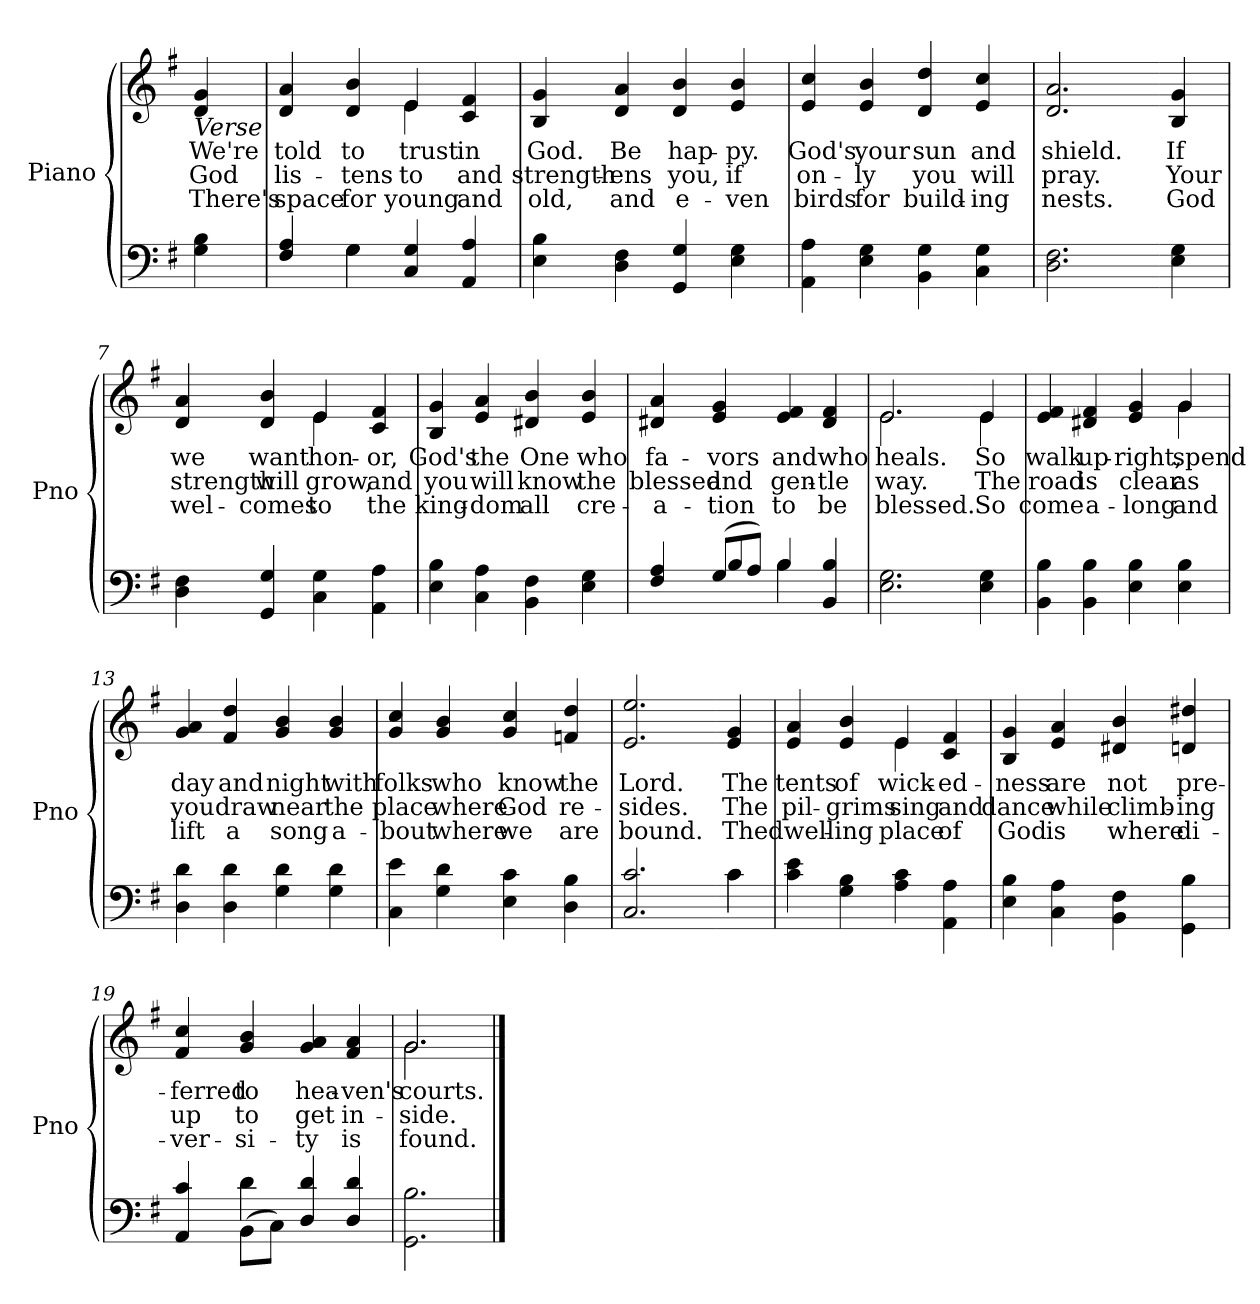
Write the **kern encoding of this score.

**kern	**kern	**text	**text	**text
*part2	*part1	*part1	*part1	*part1
*staff2	*staff1	*staff1	*staff1	*staff1
*I"Piano	*I"Piano	*	*	*
*I'Pno	*I'Pno	*	*	*
*clefF4	*clefG2	*	*	*
*k[f#]	*k[f#]	*	*	*
=1	=1	=1	=1	=1
!	!LO:TX:b:i:t=Verse	!	!	!
!	!	!LO:LY:b	!LO:LY:b	!LO:LY:b
4G\ 4B\	4d/ 4g/	We're	God	There's
=2	=2	=2	=2	=2
*^	*	*	*	*
!	!	!	!LO:LY:b	!LO:LY:b	!LO:LY:b
*	*	*^	*	*	*
4F#/ 4A/	4ryy	4d/ 4a/	2ryy	told	lis-	space
!	!	!	!	!LO:LY:b	!LO:LY:b	!LO:LY:b
4G\	4G\	4d/ 4b/	.	to	-tens	for
!	!	!	!	!LO:LY:b	!LO:LY:b	!LO:LY:b
4C/ 4G/	2ryy	4e/	4e\	trust	to	young
!	!	!	!	!LO:LY:b	!LO:LY:b	!LO:LY:b
4AA/ 4A/	.	4c/ 4f#/	4ryy	in	and	and
*v	*v	*	*	*	*	*
=3	=3	=3	=3	=3	=3
!	!	!	!LO:LY:b	!LO:LY:b	!LO:LY:b
*	*v	*v	*	*	*
4E\ 4B\	4B/ 4g/	God.	strength-	old,
!	!	!LO:LY:b	!LO:LY:b	!LO:LY:b
4D\ 4F#\	4d/ 4a/	Be	-ens	and
!	!	!LO:LY:b	!LO:LY:b	!LO:LY:b
4GG/ 4G/	4d/ 4b/	hap-	you,	e-
!	!	!LO:LY:b	!LO:LY:b	!LO:LY:b
4E\ 4G\	4e/ 4b/	-py.	if	-ven
=4	=4	=4	=4	=4
!	!	!LO:LY:b	!LO:LY:b	!LO:LY:b
4AA\ 4A\	4e/ 4cc/	God's	on-	birds
!	!	!LO:LY:b	!LO:LY:b	!LO:LY:b
4E\ 4G\	4e/ 4b/	your	-ly	for
!	!	!LO:LY:b	!LO:LY:b	!LO:LY:b
4BB\ 4G\	4d/ 4dd/	sun	you	build-
!	!	!LO:LY:b	!LO:LY:b	!LO:LY:b
4C\ 4G\	4e/ 4cc/	and	will	-ing
=5	=5	=5	=5	=5
!	!	!LO:LY:b	!LO:LY:b	!LO:LY:b
2.D\ 2.F#\	2.d/ 2.a/	shield.	pray.	nests.
!!LO:LB:g=z
=6-	=6-	=6-	=6-	=6-
!	!	!LO:LY:b	!LO:LY:b	!LO:LY:b
4E\ 4G\	4B/ 4g/	If	Your	God
=7	=7	=7	=7	=7
!	!	!LO:LY:b	!LO:LY:b	!LO:LY:b
*	*^	*	*	*
4D\ 4F#\	4d/ 4a/	2ryy	we	strength	wel-
!	!	!	!LO:LY:b	!LO:LY:b	!LO:LY:b
4GG/ 4G/	4d/ 4b/	.	want	will	-comes
!	!	!	!LO:LY:b	!LO:LY:b	!LO:LY:b
4C\ 4G\	4e/	4e\	hon-	grow,	to
!	!	!	!LO:LY:b	!LO:LY:b	!LO:LY:b
4AA\ 4A\	4c/ 4f#/	4ryy	-or,	and	the
=8	=8	=8	=8	=8	=8
!	!	!	!LO:LY:b	!LO:LY:b	!LO:LY:b
*	*v	*v	*	*	*
4E\ 4B\	4B/ 4g/	God's	you	king-
!	!	!LO:LY:b	!LO:LY:b	!LO:LY:b
4C\ 4A\	4e/ 4a/	the	will	-dom
!	!	!LO:LY:b	!LO:LY:b	!LO:LY:b
4BB\ 4F#\	4d#X/ 4b/	One	know	all
!	!	!LO:LY:b	!LO:LY:b	!LO:LY:b
4E\ 4G\	4e/ 4b/	who	the	cre-
=9	=9	=9	=9	=9
*^	*	*	*	*
!	!	!	!LO:LY:b	!LO:LY:b	!LO:LY:b
4F#/ 4A/	4ryy	4d#X/ 4a/	fa-	blessed	-a-
!	!	!	!LO:LY:b	!LO:LY:b	!LO:LY:b
(<8G/L	4B/	4e/ 4g/	-vors	and	-tion
8A/J)	.	.	.	.	.
!	!	!	!LO:LY:b	!LO:LY:b	!LO:LY:b
4B/	4B\	4e/ 4f#/	and	gen-	to
!	!	!	!LO:LY:b	!LO:LY:b	!LO:LY:b
4BB/ 4B/	4ryy	4d#/ 4f#/	who	-tle	be
=10	=10	=10	=10	=10	=10
!	!	!	!LO:LY:b	!LO:LY:b	!LO:LY:b
*v	*v	*^	*	*	*
2.E\ 2.G\	2.e/	2.e\	heals.	way.	blessed.
!!LO:LB:g=z	!!
=11-	=11-	=11-	=11-	=11-	=11-
!	!	!	!LO:LY:b	!LO:LY:b	!LO:LY:b
4E\ 4G\	4e/	4e\	So	The	So
=12	=12	=12	=12	=12	=12
!	!	!	!LO:LY:b	!LO:LY:b	!LO:LY:b
4BB\ 4B\	4e/ 4f#/	2.ryy	walk	road	come
!	!	!	!LO:LY:b	!LO:LY:b	!LO:LY:b
4BB\ 4B\	4d#X/ 4f#/	.	up-	is	a-
!	!	!	!LO:LY:b	!LO:LY:b	!LO:LY:b
4E\ 4B\	4e/ 4g/	.	-right,	clear	-long
!	!	!	!LO:LY:b	!LO:LY:b	!LO:LY:b
4E\ 4B\	4g/	4g\	spend	as	and
=13	=13	=13	=13	=13	=13
!	!	!	!LO:LY:b	!LO:LY:b	!LO:LY:b
*	*v	*v	*	*	*
4D\ 4d\	4g/ 4a/	day	you	lift
!	!	!LO:LY:b	!LO:LY:b	!LO:LY:b
4D\ 4d\	4f#/ 4dd/	and	draw	a
!	!	!LO:LY:b	!LO:LY:b	!LO:LY:b
4G\ 4d\	4g/ 4b/	night	near	song
!	!	!LO:LY:b	!LO:LY:b	!LO:LY:b
4G\ 4d\	4g/ 4b/	with	the	a-
=14	=14	=14	=14	=14
!	!	!LO:LY:b	!LO:LY:b	!LO:LY:b
4C\ 4e\	4g/ 4cc/	folks	place	-bout
!	!	!LO:LY:b	!LO:LY:b	!LO:LY:b
4G\ 4d\	4g/ 4b/	who	where	where
!	!	!LO:LY:b	!LO:LY:b	!LO:LY:b
4E\ 4c\	4g/ 4cc/	know	God	we
!	!	!LO:LY:b	!LO:LY:b	!LO:LY:b
4D\ 4B\	4fn/ 4dd/	the	re-	are
=15	=15	=15	=15	=15
!	!	!LO:LY:b	!LO:LY:b	!LO:LY:b
2.C/ 2.c/	2.e/ 2.ee/	Lord.	-sides.	bound.
!!LO:LB:g=z
=16-	=16-	=16-	=16-	=16-
*^	*	*	*	*
!	!	!	!LO:LY:b	!LO:LY:b	!LO:LY:b
4c\	4c\	4e/ 4g/	The	The	The
=17	=17	=17	=17	=17	=17
!	!	!	!LO:LY:b	!LO:LY:b	!LO:LY:b
*v	*v	*^	*	*	*
4c\ 4e\	4e/ 4a/	2ryy	tents	pil-	dwell-
!	!	!	!LO:LY:b	!LO:LY:b	!LO:LY:b
4G\ 4B\	4e/ 4b/	.	of	-grims	-ing
!	!	!	!LO:LY:b	!LO:LY:b	!LO:LY:b
4A\ 4c\	4e/	4e\	wick-	sing	place
!	!	!	!LO:LY:b	!LO:LY:b	!LO:LY:b
4AA\ 4A\	4c/ 4f#/	4ryy	-ed-	and	of
=18	=18	=18	=18	=18	=18
!	!	!	!LO:LY:b	!LO:LY:b	!LO:LY:b
*	*v	*v	*	*	*
4E\ 4B\	4B/ 4g/	-ness	dance	God
!	!	!LO:LY:b	!LO:LY:b	!LO:LY:b
4C\ 4A\	4e/ 4a/	are	while	is
!	!	!LO:LY:b	!LO:LY:b	!LO:LY:b
4BB\ 4F#\	4d#X/ 4b/	not	climb-	where
!	!	!LO:LY:b	!LO:LY:b	!LO:LY:b
4GG\ 4B\	4dn/ 4dd#X/	pre-	-ing	di-
=19	=19	=19	=19	=19
*^	*	*	*	*
!	!	!	!LO:LY:b	!LO:LY:b	!LO:LY:b
4AA/ 4c/	4ryy	4f#/ 4cc/	-ferred	up	-ver-
!	!	!	!LO:LY:b	!LO:LY:b	!LO:LY:b
(<8BB\L	4d\	4g/ 4b/	to	to	-si-
8C\J)	.	.	.	.	.
!	!	!	!LO:LY:b	!LO:LY:b	!LO:LY:b
4D/ 4d/	2ryy	4g/ 4a/	hea-	get	-ty
!	!	!	!LO:LY:b	!LO:LY:b	!LO:LY:b
4D/ 4d/	.	4f#/ 4a/	-ven's	in-	is
*v	*v	*	*	*	*
=20	=20	=20	=20	=20
!	!	!LO:LY:b	!LO:LY:b	!LO:LY:b
*	*^	*	*	*
2.GG\ 2.B\	2.g/	2.g\	courts.	-side.	found.
*	*v	*v	*	*	*
==	==	==	==	==
*-	*-	*-	*-	*-
